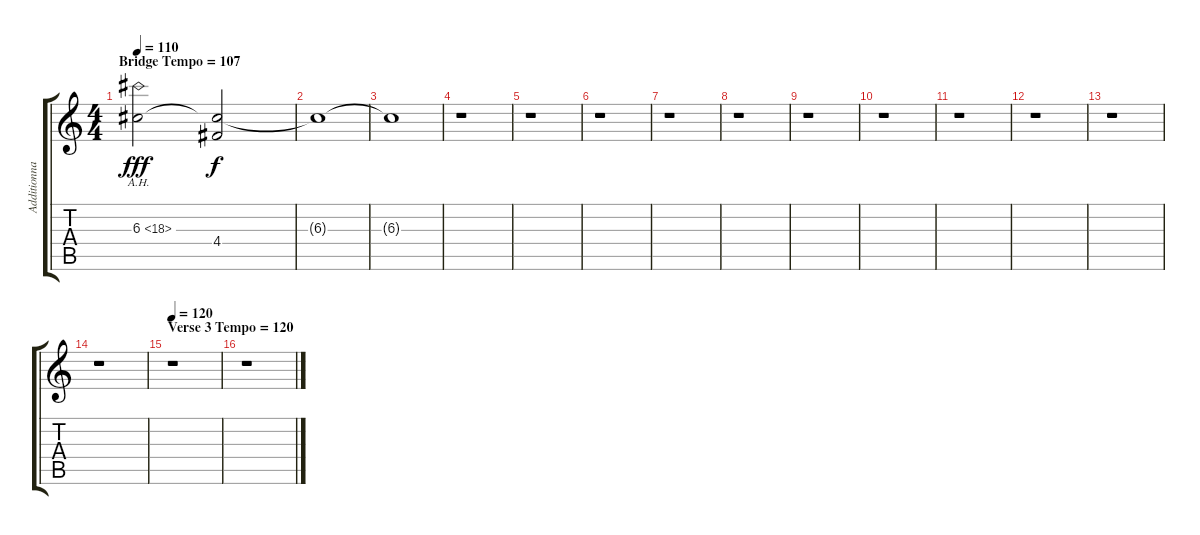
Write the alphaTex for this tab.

\track ("Additionnal Guitar" "Additionna") {instrument distortionguitar}
\staff {score tabs}
\tuning (E4 B3 G3 D3 A2 E2) {hide}
\ts (4 4)
\section ("" "Bridge Tempo = 107")
\tempo 110
\clef g2
\ks c
6.3{ah 12}.2{dy fff volume 14} (6.3{t} 4.4{t}).2{dy f} |
6.3{t}.1{volume 0} |
6.3{t}.1 |
r.1 |
r.1 |
r.1 |
r.1 |
r.1 |
r.1 |
r.1 |
r.1 |
r.1 |
r.1 |
r.1 |
\section ("" "Verse 3 Tempo = 120")
\tempo 120
r.1 |
r.1
